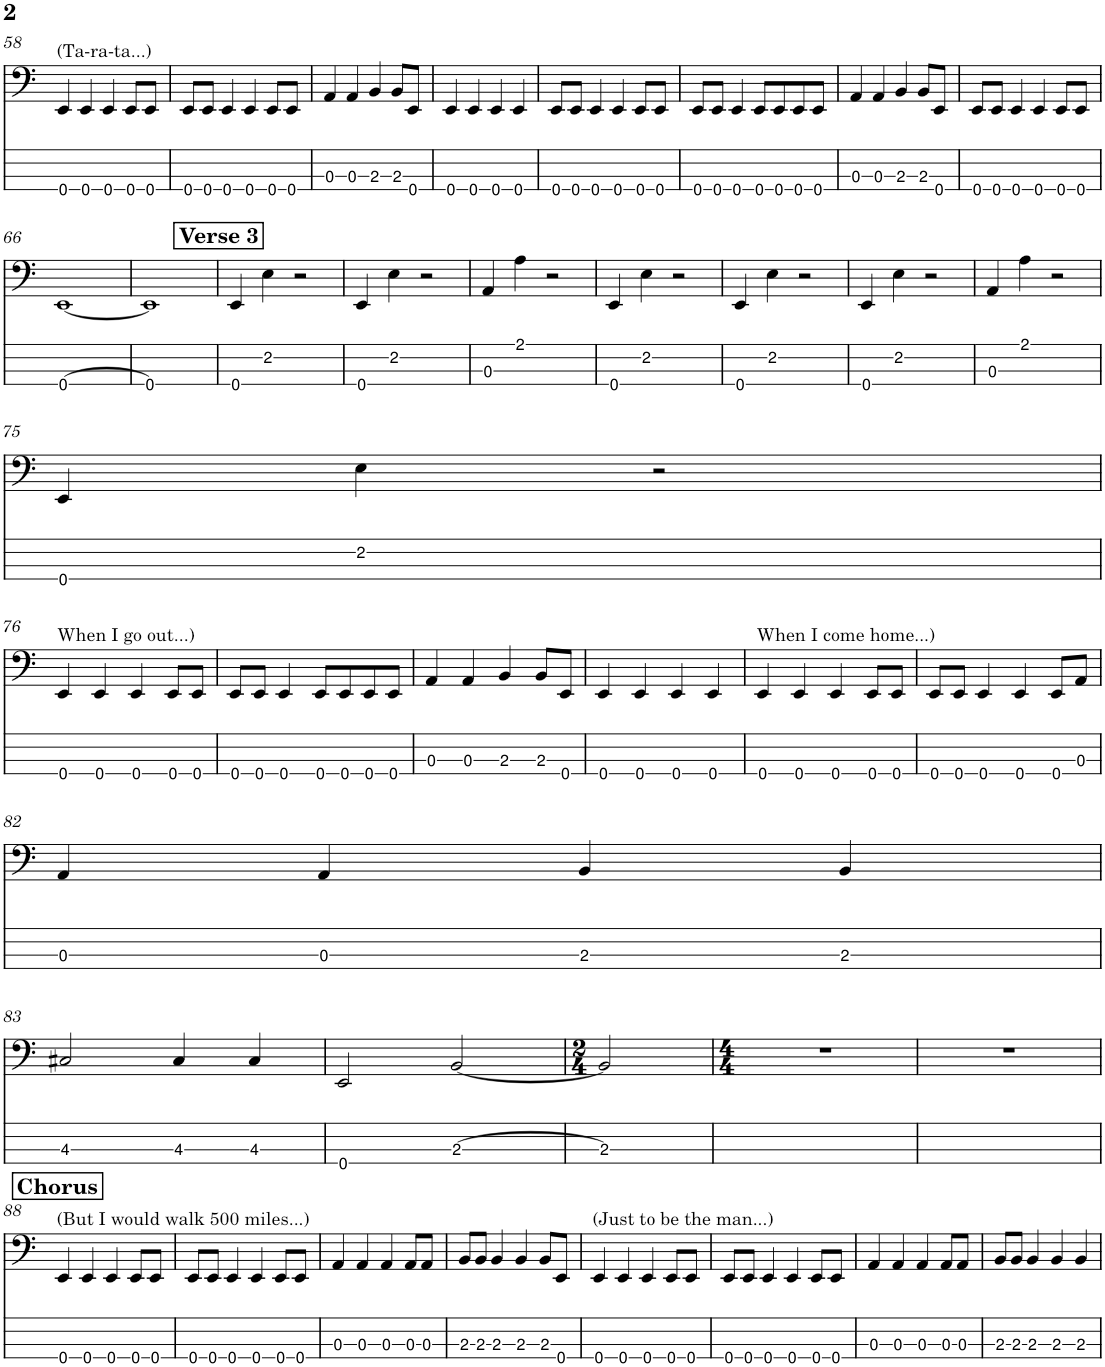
**kern	**kern
*part1	*part1
*staff2	*staff1
*I"Bass Guitar	*
*I'B. Guit.	*
!!LO:PB:g=z
*	*clefF4
*Trd7c12	*Trd7c12
*k[]	*k[]
*M4/4	*M4/4
=58	=58
!	!LO:TX:a:t=(Ta-ra-ta...)
4EE	4EE/
4EE	4EE/
4EE	4EE/
8EEL	8EE/L
8EEJ	8EE/J
=59	=59
8EEL	8EE/L
8EEJ	8EE/J
4EE	4EE/
4EE	4EE/
8EEL	8EE/L
8EEJ	8EE/J
=60	=60
4AA	4AA/
4AA	4AA/
4BB	4BB/
8BBL	8BB/L
8EEJ	8EE/J
=61	=61
4EE	4EE/
4EE	4EE/
4EE	4EE/
4EE	4EE/
=62	=62
8EEL	8EE/L
8EEJ	8EE/J
4EE	4EE/
4EE	4EE/
8EEL	8EE/L
8EEJ	8EE/J
=63	=63
8EEL	8EE/L
8EEJ	8EE/J
4EE	4EE/
8EEL	8EE/L
8EEJ	8EE/
8EEL	8EE/
8EEJ	8EE/J
=64	=64
4AA	4AA/
4AA	4AA/
4BB	4BB/
8BBL	8BB/L
8EEJ	8EE/J
=65	=65
8EEL	8EE/L
8EEJ	8EE/J
4EE	4EE/
4EE	4EE/
8EEL	8EE/L
8EEJ	8EE/J
!!LO:LB:g=z
=66	=66
[1EE	[1EE
=67	=67
1EE]	1EE]
!!LO:REH:place=s1:a:B:cj:fs=12:t=Verse 3
=68	=68
4EE	4EE/
4E	4E\
2r	2r
=69	=69
4EE	4EE/
4E	4E\
2r	2r
=70	=70
4AA	4AA/
4A	4A\
2r	2r
=71	=71
4EE	4EE/
4E	4E\
2r	2r
=72	=72
4EE	4EE/
4E	4E\
2r	2r
=73	=73
4EE	4EE/
4E	4E\
2r	2r
=74	=74
4AA	4AA/
4A	4A\
2r	2r
!!LO:LB:g=z
=75	=75
4EE	4EE/
4E	4E\
2r	2r
!!LO:LB:g=z
=76	=76
!	!LO:TX:a:t=When I go out...)
4EE	4EE/
4EE	4EE/
4EE	4EE/
8EEL	8EE/L
8EEJ	8EE/J
=77	=77
8EEL	8EE/L
8EEJ	8EE/J
4EE	4EE/
8EEL	8EE/L
8EEJ	8EE/
8EEL	8EE/
8EEJ	8EE/J
=78	=78
4AA	4AA/
4AA	4AA/
4BB	4BB/
8BBL	8BB/L
8EEJ	8EE/J
=79	=79
4EE	4EE/
4EE	4EE/
4EE	4EE/
4EE	4EE/
=80	=80
!	!LO:TX:a:t=When I come home...)
4EE	4EE/
4EE	4EE/
4EE	4EE/
8EEL	8EE/L
8EEJ	8EE/J
=81	=81
8EEL	8EE/L
8EEJ	8EE/J
4EE	4EE/
4EE	4EE/
8EEL	8EE/L
8AAJ	8AA/J
!!LO:LB:g=z
=82	=82
4AA	4AA/
4AA	4AA/
4BB	4BB/
4BB	4BB/
!!LO:LB:g=z
=83	=83
2C#	2C#X/
4C#	4C#/
4C#	4C#/
=84	=84
2EE	2EE/
[2BB	[2BB/
=85	=85
*M2/4	*M2/4
2BB]	2BB/]
=86	=86
*M4/4	*M4/4
1r	1r
=87	=87
1r	1r
!!LO:LB:g=z
!!LO:REH:place=s1:a:B:cj:fs=12:t=Chorus
=88	=88
!	!LO:TX:a:t=(But I would walk 500 miles...)
4EE	4EE/
4EE	4EE/
4EE	4EE/
8EEL	8EE/L
8EEJ	8EE/J
=89	=89
8EEL	8EE/L
8EEJ	8EE/J
4EE	4EE/
4EE	4EE/
8EEL	8EE/L
8EEJ	8EE/J
=90	=90
4AA	4AA/
4AA	4AA/
4AA	4AA/
8AAL	8AA/L
8AAJ	8AA/J
=91	=91
8BBL	8BB/L
8BBJ	8BB/J
4BB	4BB/
4BB	4BB/
8BBL	8BB/L
8EEJ	8EE/J
=92	=92
!	!LO:TX:a:t=(Just to be the man...)
4EE	4EE/
4EE	4EE/
4EE	4EE/
8EEL	8EE/L
8EEJ	8EE/J
=93	=93
8EEL	8EE/L
8EEJ	8EE/J
4EE	4EE/
4EE	4EE/
8EEL	8EE/L
8EEJ	8EE/J
=94	=94
4AA	4AA/
4AA	4AA/
4AA	4AA/
8AAL	8AA/L
8AAJ	8AA/J
=95	=95
8BBL	8BB/L
8BBJ	8BB/J
4BB	4BB/
4BB	4BB/
4BB	4BB/
=	=
*-	*-
